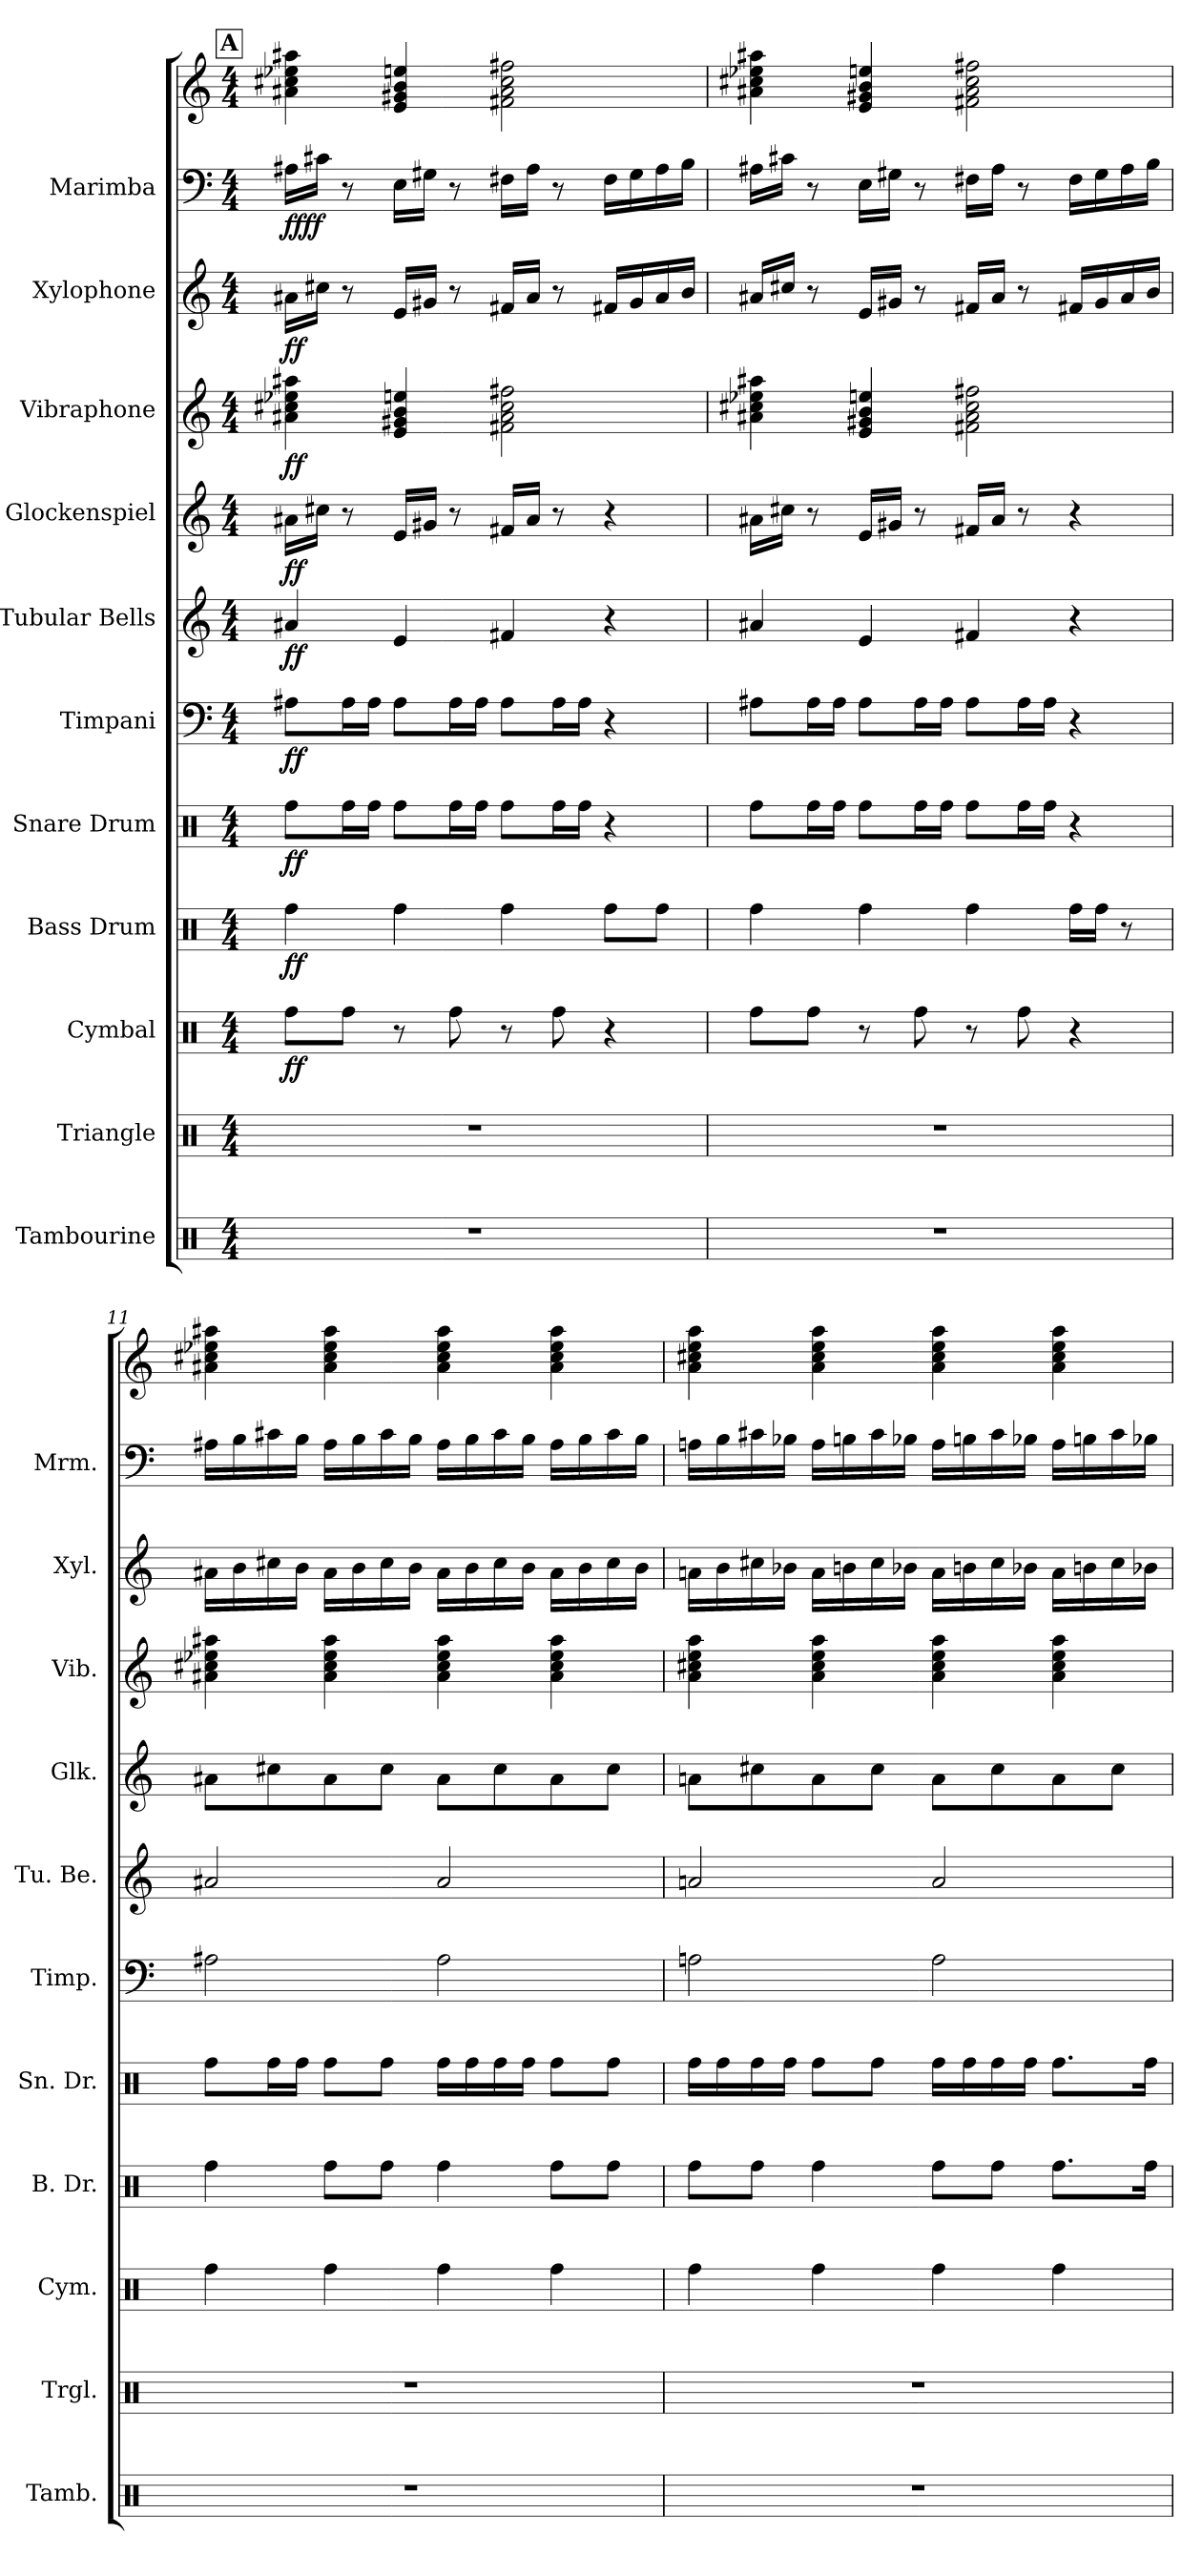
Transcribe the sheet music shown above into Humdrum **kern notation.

**kern	**kern	**kern	**dynam	**kern	**dynam	**kern	**dynam	**kern	**dynam	**kern	**dynam	**kern	**dynam	**kern	**dynam	**kern	**dynam	**kern	**kern	**dynam
*part11	*part10	*part9	*part9	*part8	*part8	*part7	*part7	*part6	*part6	*part5	*part5	*part4	*part4	*part3	*part3	*part2	*part2	*part1	*part1	*part1
*staff12	*staff11	*staff10	*staff10	*staff9	*staff9	*staff8	*staff8	*staff7	*staff7	*staff6	*staff6	*staff5	*staff5	*staff4	*staff4	*staff3	*staff3	*staff2	*staff1	*staff1/2
*I"Tambourine	*I"Triangle	*I"Cymbal	*	*I"Bass Drum	*	*I"Snare Drum	*	*I"Timpani	*	*I"Tubular Bells	*	*I"Glockenspiel	*	*I"Vibraphone	*	*I"Xylophone	*	*I"Marimba	*	*
*I'Tamb.	*I'Trgl.	*I'Cym.	*	*I'B. Dr.	*	*I'Sn. Dr.	*	*I'Timp.	*	*I'Tu. Be.	*	*I'Glk.	*	*I'Vib.	*	*I'Xyl.	*	*I'Mrm.	*	*
!!LO:PB:g=z
*clefX	*clefX	*clefX	*	*clefX	*	*clefX	*	*clefF4	*	*clefG2	*	*clefG2	*	*clefG2	*	*clefG2	*	*clefF4	*clefG2	*
*	*	*	*	*	*	*	*	*	*	*	*	*ITrd-14c-24	*	*	*	*ITrd-7c-12	*	*	*	*
*k[]	*k[]	*k[]	*	*k[]	*	*k[]	*	*k[]	*	*k[]	*	*k[]	*	*k[]	*	*k[]	*	*k[]	*k[]	*
*M4/4	*M4/4	*M4/4	*	*M4/4	*	*M4/4	*	*M4/4	*	*M4/4	*	*M4/4	*	*M4/4	*	*M4/4	*	*M4/4	*M4/4	*
!!LO:REH:place=s1:a:B:fs=14:t=A
=9	=9	=9	=9	=9	=9	=9	=9	=9	=9	=9	=9	=9	=9	=9	=9	=9	=9	=9	=9	=9
!	!	!	!LO:DY:b	!	!LO:DY:b	!	!LO:DY:b	!	!LO:DY:b	!	!LO:DY:b	!	!LO:DY:b	!	!LO:DY:b	!	!LO:DY:b	!	!	!LO:DY:b=2
!	!	!	!	!	!	!	!	!	!	!	!	!	!	!	!	!	!	!	!	!LO:DY:n=1:b
1r	1r	8Rff\L	ff	4Rff\	ff	8Rff\L	ff	8A#X\L	ff	4a#X/	ff	16aaa#X\LL	ff	4a#X\ 4cc#X\ 4ee-X\ 4aa#X\	ff	16aa#X\LL	ff	16A#X\LL	4a#X\ 4cc#X\ 4ee-X\ 4aa#X\	ff ff
.	.	.	.	.	.	.	.	.	.	.	.	16cccc#X\JJ	.	.	.	16ccc#X\JJ	.	16c#X\JJ	.	.
.	.	8Rff\J	.	.	.	16Rff\L	.	16A#\L	.	.	.	8r	.	.	.	8r	.	8r	.	.
.	.	.	.	.	.	16Rff\JJ	.	16A#\JJ	.	.	.	.	.	.	.	.	.	.	.	.
.	.	8r	.	4Rff\	.	8Rff\L	.	8A#\L	.	4e/	.	16eee/LL	.	4e/ 4g#X/ 4b/ 4een/	.	16ee/LL	.	16E\LL	4e/ 4g#X/ 4b/ 4een/	.
.	.	.	.	.	.	.	.	.	.	.	.	16ggg#X/JJ	.	.	.	16gg#X/JJ	.	16G#X\JJ	.	.
.	.	8Rff\	.	.	.	16Rff\L	.	16A#\L	.	.	.	8r	.	.	.	8r	.	8r	.	.
.	.	.	.	.	.	16Rff\JJ	.	16A#\JJ	.	.	.	.	.	.	.	.	.	.	.	.
.	.	8r	.	4Rff\	.	8Rff\L	.	8A#\L	.	4f#X/	.	16fff#X/LL	.	2f#X\ 2a#\ 2cc#\ 2ff#X\	.	16ff#X/LL	.	16F#X\LL	2f#X\ 2a#\ 2cc#\ 2ff#X\	.
.	.	.	.	.	.	.	.	.	.	.	.	16aaa#/JJ	.	.	.	16aa#/JJ	.	16A#\JJ	.	.
.	.	8Rff\	.	.	.	16Rff\L	.	16A#\L	.	.	.	8r	.	.	.	8r	.	8r	.	.
.	.	.	.	.	.	16Rff\JJ	.	16A#\JJ	.	.	.	.	.	.	.	.	.	.	.	.
.	.	4r	.	8Rff\L	.	4r	.	4r	.	4r	.	4r	.	.	.	16ff#X/LL	.	16F#\LL	.	.
.	.	.	.	.	.	.	.	.	.	.	.	.	.	.	.	16gg#/	.	16G#\	.	.
.	.	.	.	8Rff\J	.	.	.	.	.	.	.	.	.	.	.	16aa#/	.	16A#\	.	.
.	.	.	.	.	.	.	.	.	.	.	.	.	.	.	.	16bb/JJ	.	16B\JJ	.	.
=10	=10	=10	=10	=10	=10	=10	=10	=10	=10	=10	=10	=10	=10	=10	=10	=10	=10	=10	=10	=10
1r	1r	8Rff\L	.	4Rff\	.	8Rff\L	.	8A#X\L	.	4a#X/	.	16aaa#X\LL	.	4a#X\ 4cc#X\ 4ee-X\ 4aa#X\	.	16aa#X/LL	.	16A#X\LL	4a#X\ 4cc#X\ 4ee-X\ 4aa#X\	.
.	.	.	.	.	.	.	.	.	.	.	.	16cccc#X\JJ	.	.	.	16ccc#X/JJ	.	16c#X\JJ	.	.
.	.	8Rff\J	.	.	.	16Rff\L	.	16A#\L	.	.	.	8r	.	.	.	8r	.	8r	.	.
.	.	.	.	.	.	16Rff\JJ	.	16A#\JJ	.	.	.	.	.	.	.	.	.	.	.	.
.	.	8r	.	4Rff\	.	8Rff\L	.	8A#\L	.	4e/	.	16eee/LL	.	4e/ 4g#X/ 4b/ 4een/	.	16ee/LL	.	16E\LL	4e/ 4g#X/ 4b/ 4een/	.
.	.	.	.	.	.	.	.	.	.	.	.	16ggg#X/JJ	.	.	.	16gg#X/JJ	.	16G#X\JJ	.	.
.	.	8Rff\	.	.	.	16Rff\L	.	16A#\L	.	.	.	8r	.	.	.	8r	.	8r	.	.
.	.	.	.	.	.	16Rff\JJ	.	16A#\JJ	.	.	.	.	.	.	.	.	.	.	.	.
.	.	8r	.	4Rff\	.	8Rff\L	.	8A#\L	.	4f#X/	.	16fff#X/LL	.	2f#X\ 2a#\ 2cc#\ 2ff#X\	.	16ff#X/LL	.	16F#X\LL	2f#X\ 2a#\ 2cc#\ 2ff#X\	.
.	.	.	.	.	.	.	.	.	.	.	.	16aaa#/JJ	.	.	.	16aa#/JJ	.	16A#\JJ	.	.
.	.	8Rff\	.	.	.	16Rff\L	.	16A#\L	.	.	.	8r	.	.	.	8r	.	8r	.	.
.	.	.	.	.	.	16Rff\JJ	.	16A#\JJ	.	.	.	.	.	.	.	.	.	.	.	.
.	.	4r	.	16Rff\LL	.	4r	.	4r	.	4r	.	4r	.	.	.	16ff#X/LL	.	16F#\LL	.	.
.	.	.	.	16Rff\JJ	.	.	.	.	.	.	.	.	.	.	.	16gg#/	.	16G#\	.	.
.	.	.	.	8r	.	.	.	.	.	.	.	.	.	.	.	16aa#/	.	16A#\	.	.
.	.	.	.	.	.	.	.	.	.	.	.	.	.	.	.	16bb/JJ	.	16B\JJ	.	.
!!LO:PB:g=z
=11	=11	=11	=11	=11	=11	=11	=11	=11	=11	=11	=11	=11	=11	=11	=11	=11	=11	=11	=11	=11
1r	1r	4Rff\	.	4Rff\	.	8Rff\L	.	2A#X\	.	2a#X/	.	8aaa#X\L	.	4a#X\ 4cc#X\ 4ee-X\ 4aa#X\	.	16aa#X\LL	.	16A#X\LL	4a#X\ 4cc#X\ 4ee-X\ 4aa#X\	.
.	.	.	.	.	.	.	.	.	.	.	.	.	.	.	.	16bb\	.	16B\	.	.
.	.	.	.	.	.	16Rff\L	.	.	.	.	.	8cccc#X\	.	.	.	16ccc#X\	.	16c#X\	.	.
.	.	.	.	.	.	16Rff\JJ	.	.	.	.	.	.	.	.	.	16bb\JJ	.	16B\JJ	.	.
.	.	4Rff\	.	8Rff\L	.	8Rff\L	.	.	.	.	.	8aaa#\	.	4a#\ 4cc#\ 4ee-\ 4aa#\	.	16aa#\LL	.	16A#\LL	4a#\ 4cc#\ 4ee-\ 4aa#\	.
.	.	.	.	.	.	.	.	.	.	.	.	.	.	.	.	16bb\	.	16B\	.	.
.	.	.	.	8Rff\J	.	8Rff\J	.	.	.	.	.	8cccc#\J	.	.	.	16ccc#\	.	16c#\	.	.
.	.	.	.	.	.	.	.	.	.	.	.	.	.	.	.	16bb\JJ	.	16B\JJ	.	.
.	.	4Rff\	.	4Rff\	.	16Rff\LL	.	2A#\	.	2a#/	.	8aaa#\L	.	4a#\ 4cc#\ 4ee-\ 4aa#\	.	16aa#\LL	.	16A#\LL	4a#\ 4cc#\ 4ee-\ 4aa#\	.
.	.	.	.	.	.	16Rff\	.	.	.	.	.	.	.	.	.	16bb\	.	16B\	.	.
.	.	.	.	.	.	16Rff\	.	.	.	.	.	8cccc#\	.	.	.	16ccc#\	.	16c#\	.	.
.	.	.	.	.	.	16Rff\JJ	.	.	.	.	.	.	.	.	.	16bb\JJ	.	16B\JJ	.	.
.	.	4Rff\	.	8Rff\L	.	8Rff\L	.	.	.	.	.	8aaa#\	.	4a#\ 4cc#\ 4ee-\ 4aa#\	.	16aa#\LL	.	16A#\LL	4a#\ 4cc#\ 4ee-\ 4aa#\	.
.	.	.	.	.	.	.	.	.	.	.	.	.	.	.	.	16bb\	.	16B\	.	.
.	.	.	.	8Rff\J	.	8Rff\J	.	.	.	.	.	8cccc#\J	.	.	.	16ccc#\	.	16c#\	.	.
.	.	.	.	.	.	.	.	.	.	.	.	.	.	.	.	16bb\JJ	.	16B\JJ	.	.
=12	=12	=12	=12	=12	=12	=12	=12	=12	=12	=12	=12	=12	=12	=12	=12	=12	=12	=12	=12	=12
1r	1r	4Rff\	.	8Rff\L	.	16Rff\LL	.	2An\	.	2an/	.	8aaan\L	.	4a\ 4cc#X\ 4ee\ 4aa\	.	16aan\LL	.	16An\LL	4a\ 4cc#X\ 4ee\ 4aa\	.
.	.	.	.	.	.	16Rff\	.	.	.	.	.	.	.	.	.	16bb\	.	16B\	.	.
.	.	.	.	8Rff\J	.	16Rff\	.	.	.	.	.	8cccc#X\	.	.	.	16ccc#X\	.	16c#X\	.	.
.	.	.	.	.	.	16Rff\JJ	.	.	.	.	.	.	.	.	.	16bb-X\JJ	.	16B-X\JJ	.	.
.	.	4Rff\	.	4Rff\	.	8Rff\L	.	.	.	.	.	8aaa\	.	4a\ 4cc#\ 4ee\ 4aa\	.	16aa\LL	.	16A\LL	4a\ 4cc#\ 4ee\ 4aa\	.
.	.	.	.	.	.	.	.	.	.	.	.	.	.	.	.	16bbn\	.	16Bn\	.	.
.	.	.	.	.	.	8Rff\J	.	.	.	.	.	8cccc#\J	.	.	.	16ccc#\	.	16c#\	.	.
.	.	.	.	.	.	.	.	.	.	.	.	.	.	.	.	16bb-X\JJ	.	16B-X\JJ	.	.
.	.	4Rff\	.	8Rff\L	.	16Rff\LL	.	2A\	.	2a/	.	8aaa\L	.	4a\ 4cc#\ 4ee\ 4aa\	.	16aa\LL	.	16A\LL	4a\ 4cc#\ 4ee\ 4aa\	.
.	.	.	.	.	.	16Rff\	.	.	.	.	.	.	.	.	.	16bbn\	.	16Bn\	.	.
.	.	.	.	8Rff\J	.	16Rff\	.	.	.	.	.	8cccc#\	.	.	.	16ccc#\	.	16c#\	.	.
.	.	.	.	.	.	16Rff\JJ	.	.	.	.	.	.	.	.	.	16bb-X\JJ	.	16B-X\JJ	.	.
.	.	4Rff\	.	8.Rff\L	.	8.Rff\L	.	.	.	.	.	8aaa\	.	4a\ 4cc#\ 4ee\ 4aa\	.	16aa\LL	.	16A\LL	4a\ 4cc#\ 4ee\ 4aa\	.
.	.	.	.	.	.	.	.	.	.	.	.	.	.	.	.	16bbn\	.	16Bn\	.	.
.	.	.	.	.	.	.	.	.	.	.	.	8cccc#\J	.	.	.	16ccc#\	.	16c#\	.	.
.	.	.	.	16Rff\Jk	.	16Rff\Jk	.	.	.	.	.	.	.	.	.	16bb-X\JJ	.	16B-X\JJ	.	.
=	=	=	=	=	=	=	=	=	=	=	=	=	=	=	=	=	=	=	=	=
*-	*-	*-	*-	*-	*-	*-	*-	*-	*-	*-	*-	*-	*-	*-	*-	*-	*-	*-	*-	*-
